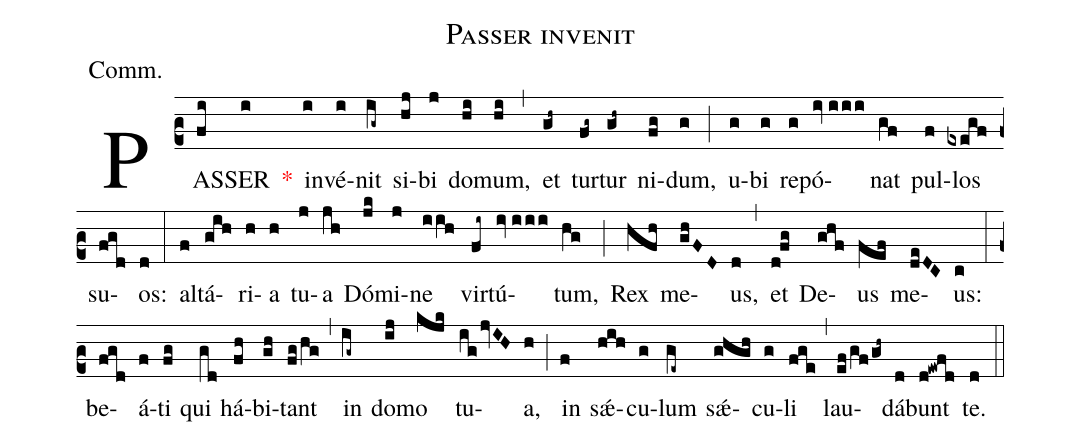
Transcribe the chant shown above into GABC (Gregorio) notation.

name:Passer invenit;
annotation:Comm.;
mode:I.;
office-part:Communion;
%%
(c2) PAS(fi)SER(i) <v>\red{*}</v>() in(i)vé(i)nit(ig~) si(hj)bi(j) do(hi)mum,(hi) (,) et(gh~) tur(fg~)tur(gh~) ni(fg)dum,(g) (;) u(g)bi(g) re(g)pó(iv//iii)nat(gf) pul(f)los(exegf) su(fgd)os:(d) (:) al(f)tá(gih)ri(h)a(h) tu(j)a(jh) Dó(jk)mi(j)ne(iih) vir(fi~)tú(iv//iii)tum,(hg) (;) Rex(hfh) me(ghFD)us,(d) (,) et(d!fg) De(ghf)us(fef) me(deDC)us:(c) (:) be(fgd)á(f)ti(fg) qui(gd) há(fh)bi(gh)tant(fg/hg) (,) in(ig~) do(ij)mo(kjk) tu(ig/jvIH)a,(h) (;) in(f) s<sp>'ae</sp>(hih)cu(g)lum(ge~) s<sp>'ae</sp>(ghgh)cu(g)li(fge) (,) lau(ef/gf/gh~)dá(d)bunt(d!ewfd) te.(d) (::)
